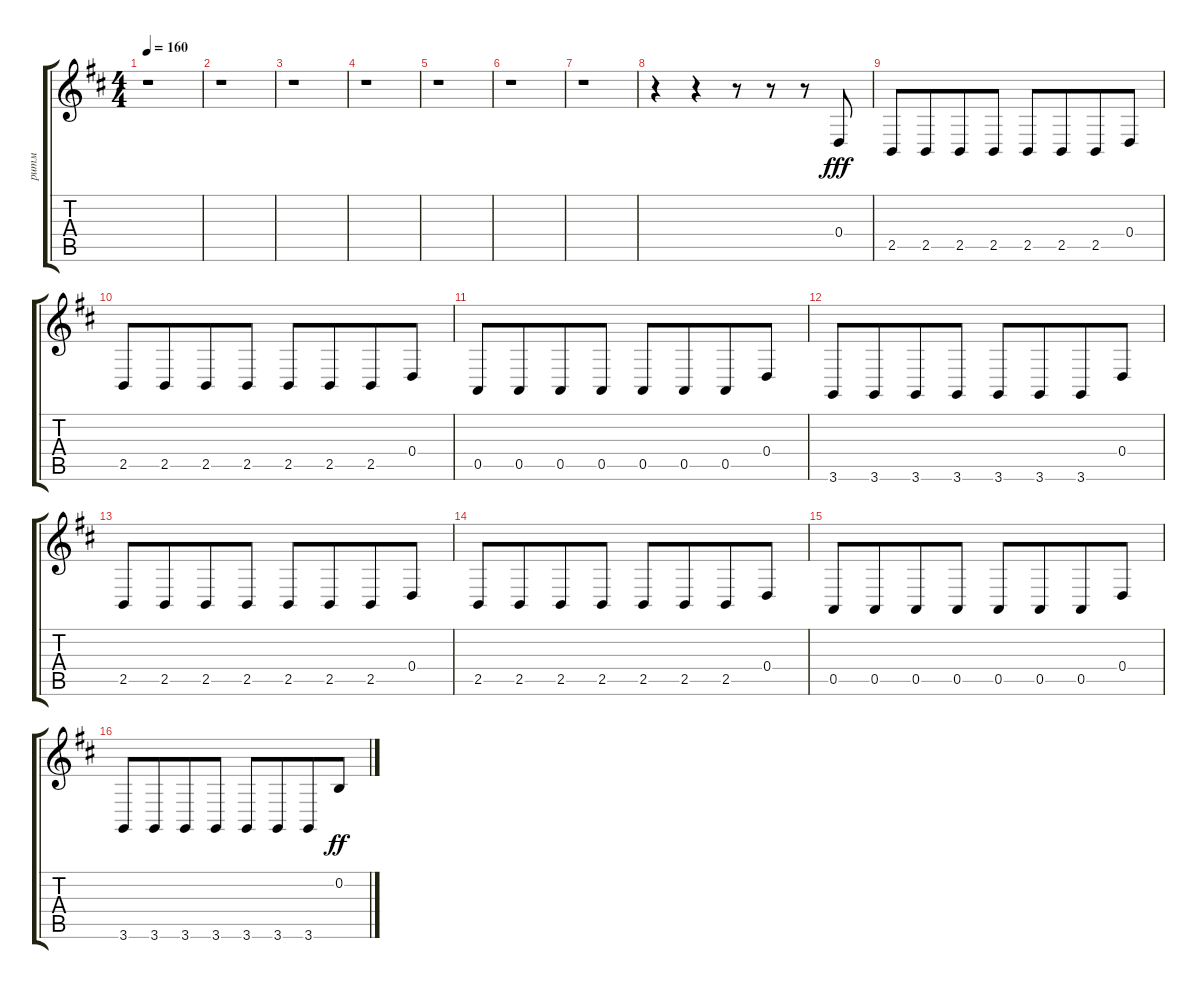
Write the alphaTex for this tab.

\track ("ритм" "ритм") {instrument accordion}
\staff {score tabs}
\tuning (E4 B3 G3 D3 A2 E2) {hide}
\ts (4 4)
\tempo 160
\clef g2
\ks bminor
r.1{dy fff} |
r.1 |
r.1 |
r.1 |
r.1 |
r.1 |
r.1 |
r.4 r.4 r.8 r.8 r.8 0.4.8 |
2.5.8 2.5.8{beam merge} 2.5.8 2.5.8 2.5.8 2.5.8{beam merge} 2.5.8 0.4.8 |
2.5.8 2.5.8{beam merge} 2.5.8 2.5.8 2.5.8 2.5.8{beam merge} 2.5.8 0.4.8 |
0.5.8 0.5.8{beam merge} 0.5.8 0.5.8 0.5.8 0.5.8{beam merge} 0.5.8 0.4.8 |
3.6.8 3.6.8{beam merge} 3.6.8 3.6.8 3.6.8 3.6.8{beam merge} 3.6.8 0.4.8 |
2.5.8 2.5.8{beam merge} 2.5.8 2.5.8 2.5.8 2.5.8{beam merge} 2.5.8 0.4.8 |
2.5.8 2.5.8{beam merge} 2.5.8 2.5.8 2.5.8 2.5.8{beam merge} 2.5.8 0.4.8 |
0.5.8 0.5.8{beam merge} 0.5.8 0.5.8 0.5.8 0.5.8{beam merge} 0.5.8 0.4.8 |
3.6.8 3.6.8{beam merge} 3.6.8 3.6.8 3.6.8 3.6.8{beam merge} 3.6.8 0.2.8{dy ff}
